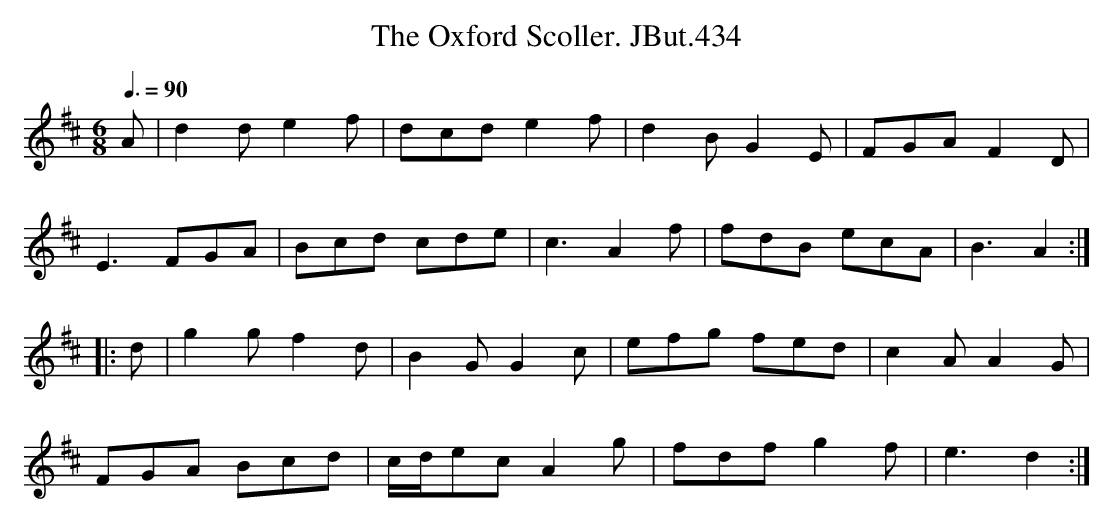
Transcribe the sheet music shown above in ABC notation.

X:1
T:Oxford Scoller. JBut.434, The
M:6/8
L:1/8
Q:3/8=90
K:D
A|d2d e2f|dcd e2f|d2B G2E|FGA F2D|
E3 FGA|Bcd cde|c3 A2f|fdB ecA|B3A2:|
|:d|g2g f2d|B2G G2c|efg fed|c2A A2G|
FGA Bcd|c/d/ec A2g|fdf g2f|e3 d2:|
